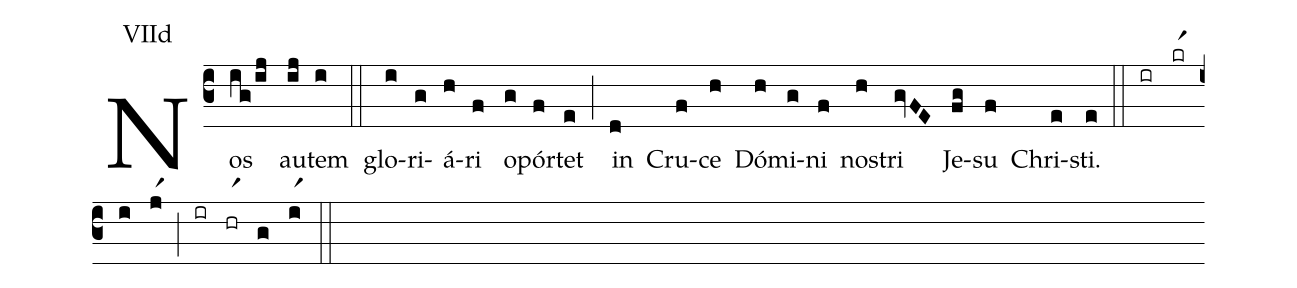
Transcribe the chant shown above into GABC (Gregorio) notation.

annotation: VIId;
%%
(c3) Nos(ig/ij) au(ij)tem(i) (::) glo(i)ri(g)á(h)ri(f) o(g)pór(f)tet(e) (;) in(d) Cru(f)ce(h) Dó(h)mi(g)ni(f) no(h)stri(gvFE) Je(fg)su(f) Chri(e)sti.(e) (::) (ir)(krr1)(i)(jr1)(;)(ir)(hrr1)(g)(ir1)(::)
